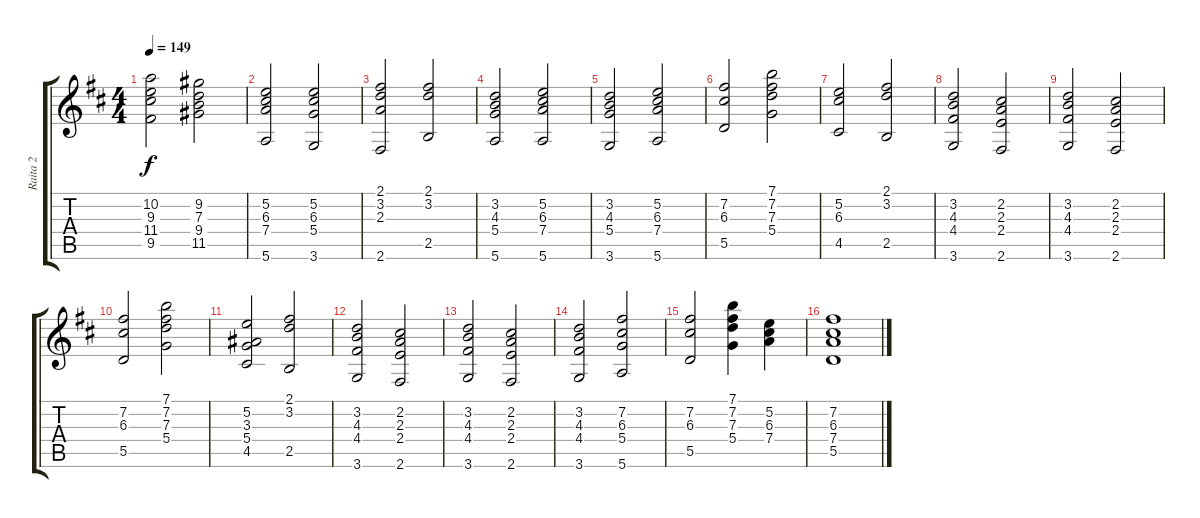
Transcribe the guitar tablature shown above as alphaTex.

\track ("Raita 2" "Raita 2") {instrument electricguitarjazz}
\staff {score tabs}
\tuning (E4 B3 G3 D3 A2 E2) {hide}
\ts (4 4)
\tempo 149
\clef g2
\ks d
(10.2 9.3 11.4 9.5).2{dy f} (9.2 7.3 9.4 11.5).2 |
(5.2 6.3 7.4 5.6).2 (5.2 6.3 5.4 3.6).2 |
(2.1 3.2 2.3 2.6).2 (2.1 3.2 2.5).2 |
(3.2 4.3 5.4 5.6).2 (5.2 6.3 7.4 5.6).2 |
(3.2 4.3 5.4 3.6).2 (5.2 6.3 7.4 5.6).2 |
(7.2 6.3 5.5).2 (7.1 7.2 7.3 5.4).2 |
(5.2 6.3 4.5).2 (2.1 3.2 2.5).2 |
(3.2 4.3 4.4 3.6).2 (2.2 2.3 2.4 2.6).2 |
(3.2 4.3 4.4 3.6).2 (2.2 2.3 2.4 2.6).2 |
(7.2 6.3 5.5).2 (7.1 7.2 7.3 5.4).2 |
(5.2 3.3 5.4 4.5).2 (2.1 3.2 2.5).2 |
(3.2 4.3 4.4 3.6).2 (2.2 2.3 2.4 2.6).2 |
(3.2 4.3 4.4 3.6).2 (2.2 2.3 2.4 2.6).2 |
(3.2 4.3 4.4 3.6).2 (7.2 6.3 5.4 5.6).2 |
(7.2 6.3 5.5).2 (7.1 7.2 7.3 5.4).4 (5.2 6.3 7.4).4 |
(7.2 6.3 7.4 5.5).1
